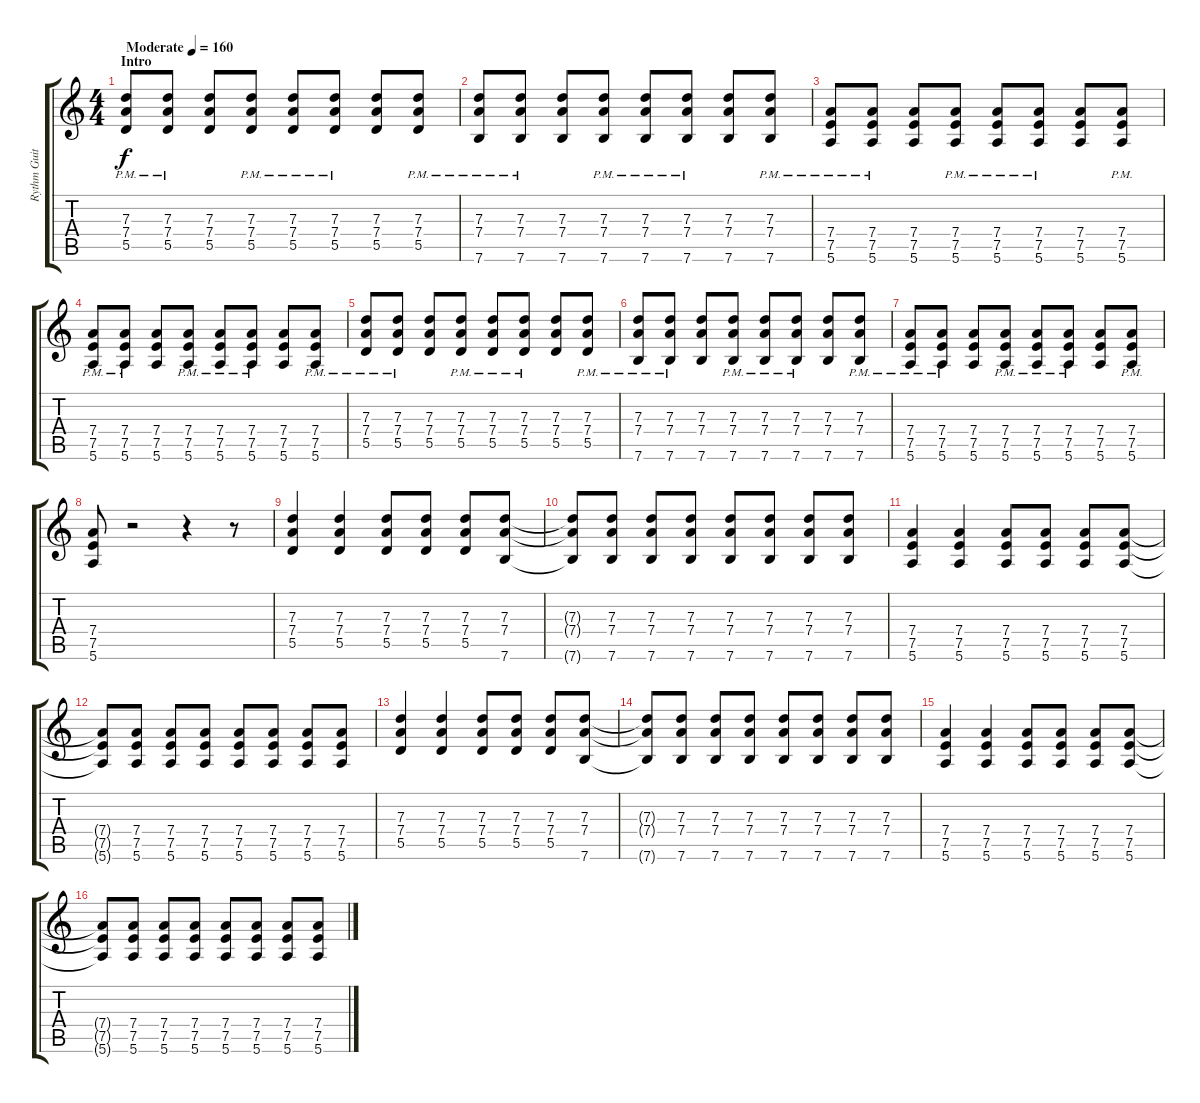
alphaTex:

\track ("Rythm Guitar" "Rythm Guit") {instrument distortionguitar}
\staff {score tabs}
\tuning (E4 B3 G3 D3 A2 E2) {hide}
\ts (4 4)
\section ("" "Intro")
\tempo (160 "Moderate")
\clef g2
\ks c
(7.3{pm} 7.4{pm} 5.5{pm}).8{dy f instrument distortionguitar} (7.3{pm} 7.4{pm} 5.5{pm}).8 (7.3 7.4 5.5).8 (7.3{pm} 7.4{pm} 5.5{pm}).8 (7.3{pm} 7.4{pm} 5.5{pm}).8 (7.3{pm} 7.4{pm} 5.5{pm}).8 (7.3 7.4 5.5).8 (7.3{pm} 7.4{pm} 5.5{pm}).8 |
(7.3{pm} 7.4{pm} 7.6{pm}).8 (7.3{pm} 7.4{pm} 7.6{pm}).8 (7.3 7.4 7.6).8 (7.3{pm} 7.4{pm} 7.6{pm}).8 (7.3{pm} 7.4{pm} 7.6{pm}).8 (7.3{pm} 7.4{pm} 7.6{pm}).8 (7.3 7.4 7.6).8 (7.3{pm} 7.4{pm} 7.6{pm}).8 |
(7.4{pm} 7.5{pm} 5.6{pm}).8 (7.4{pm} 7.5{pm} 5.6{pm}).8 (7.4 7.5 5.6).8 (7.4{pm} 7.5{pm} 5.6{pm}).8 (7.4{pm} 7.5{pm} 5.6{pm}).8 (7.4{pm} 7.5{pm} 5.6{pm}).8 (7.4 7.5 5.6).8 (7.4{pm} 7.5{pm} 5.6{pm}).8 |
(7.4{pm} 7.5{pm} 5.6{pm}).8 (7.4{pm} 7.5{pm} 5.6{pm}).8 (7.4 7.5 5.6).8 (7.4{pm} 7.5{pm} 5.6{pm}).8 (7.4{pm} 7.5{pm} 5.6{pm}).8 (7.4{pm} 7.5{pm} 5.6{pm}).8 (7.4 7.5 5.6).8 (7.4{pm} 7.5{pm} 5.6{pm}).8 |
(7.3{pm} 7.4{pm} 5.5{pm}).8 (7.3{pm} 7.4{pm} 5.5{pm}).8 (7.3 7.4 5.5).8 (7.3{pm} 7.4{pm} 5.5{pm}).8 (7.3{pm} 7.4{pm} 5.5{pm}).8 (7.3{pm} 7.4{pm} 5.5{pm}).8 (7.3 7.4 5.5).8 (7.3{pm} 7.4{pm} 5.5{pm}).8 |
(7.3{pm} 7.4{pm} 7.6{pm}).8 (7.3{pm} 7.4{pm} 7.6{pm}).8 (7.3 7.4 7.6).8 (7.3{pm} 7.4{pm} 7.6{pm}).8 (7.3{pm} 7.4{pm} 7.6{pm}).8 (7.3{pm} 7.4{pm} 7.6{pm}).8 (7.3 7.4 7.6).8 (7.3{pm} 7.4{pm} 7.6{pm}).8 |
(7.4{pm} 7.5{pm} 5.6{pm}).8 (7.4{pm} 7.5{pm} 5.6{pm}).8 (7.4 7.5 5.6).8 (7.4{pm} 7.5{pm} 5.6{pm}).8 (7.4{pm} 7.5{pm} 5.6{pm}).8 (7.4{pm} 7.5{pm} 5.6{pm}).8 (7.4 7.5 5.6).8 (7.4{pm} 7.5{pm} 5.6{pm}).8 |
(7.4 7.5 5.6).8 r.2 r.4 r.8 |
(7.3 7.4 5.5).4 (7.3 7.4 5.5).4 (7.3 7.4 5.5).8 (7.3 7.4 5.5).8 (7.3 7.4 5.5).8 (7.3 7.4 7.6).8 |
(7.3{t} 7.4{t} 7.6{t}).8 (7.3 7.4 7.6).8 (7.3 7.4 7.6).8 (7.3 7.4 7.6).8 (7.3 7.4 7.6).8 (7.3 7.4 7.6).8 (7.3 7.4 7.6).8 (7.3 7.4 7.6).8 |
(7.4 7.5 5.6).4 (7.4 7.5 5.6).4 (7.4 7.5 5.6).8 (7.4 7.5 5.6).8 (7.4 7.5 5.6).8 (7.4 7.5 5.6).8 |
(7.4{t} 7.5{t} 5.6{t}).8 (7.4 7.5 5.6).8 (7.4 7.5 5.6).8 (7.4 7.5 5.6).8 (7.4 7.5 5.6).8 (7.4 7.5 5.6).8 (7.4 7.5 5.6).8 (7.4 7.5 5.6).8 |
(7.3 7.4 5.5).4 (7.3 7.4 5.5).4 (7.3 7.4 5.5).8 (7.3 7.4 5.5).8 (7.3 7.4 5.5).8 (7.3 7.4 7.6).8 |
(7.3{t} 7.4{t} 7.6{t}).8 (7.3 7.4 7.6).8 (7.3 7.4 7.6).8 (7.3 7.4 7.6).8 (7.3 7.4 7.6).8 (7.3 7.4 7.6).8 (7.3 7.4 7.6).8 (7.3 7.4 7.6).8 |
(7.4 7.5 5.6).4 (7.4 7.5 5.6).4 (7.4 7.5 5.6).8 (7.4 7.5 5.6).8 (7.4 7.5 5.6).8 (7.4 7.5 5.6).8 |
(7.4{t} 7.5{t} 5.6{t}).8 (7.4 7.5 5.6).8 (7.4 7.5 5.6).8 (7.4 7.5 5.6).8 (7.4 7.5 5.6).8 (7.4 7.5 5.6).8 (7.4 7.5 5.6).8 (7.4 7.5 5.6).8
